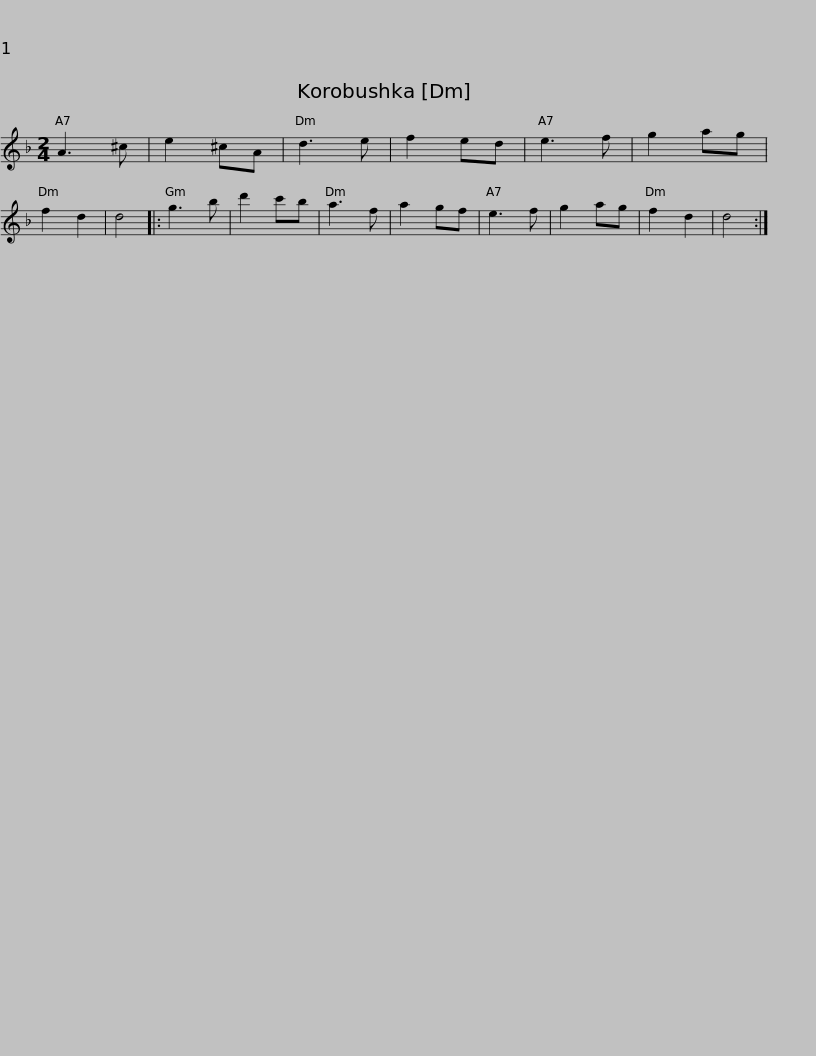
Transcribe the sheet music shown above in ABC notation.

X:1
L:1/8
M:2/4
I:linebreak $
K:Dmin
V:1 treble
V:1
 A3 ^c | e2 ^cA | d3 e | f2 ed | e3 f | %5
 g2 ag | f2 d2 | d4 |: g3 b | d'2 c'b | %10
 a3 f | a2 gf | e3 f |$ g2 ag | f2 d2 | %15
 d4 :| %16
